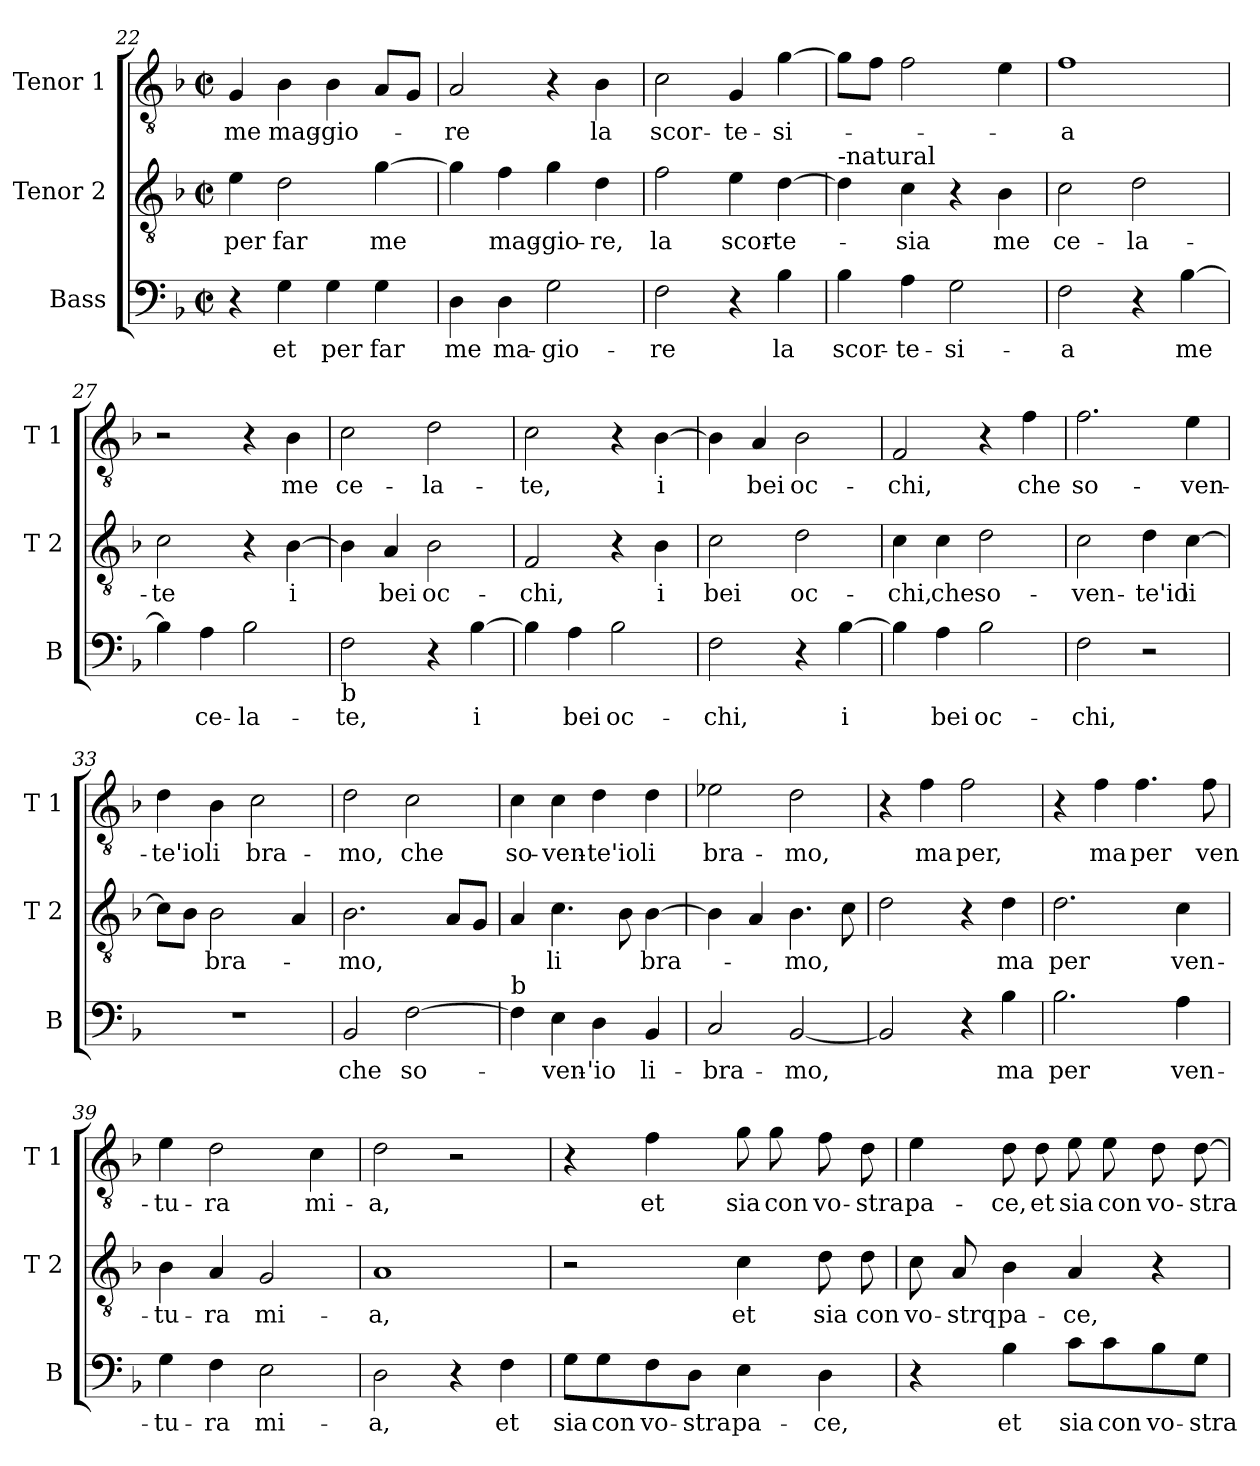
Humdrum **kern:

**kern	**text	**kern	**text	**kern	**text
*part3	*part3	*part2	*part2	*part1	*part1
*staff3	*staff3	*staff2	*staff2	*staff1	*staff1
*I"Bass	*	*I"Tenor 2	*	*I"Tenor 1	*
*I'B	*	*I'T 2	*	*I'T 1	*
*clefF4	*	*clefGv2	*	*clefGv2	*
*k[b-]	*	*k[b-]	*	*k[b-]	*
*F:	*	*F:	*	*F:	*
*M2/2	*	*M2/2	*	*M2/2	*
*met(c|)	*	*met(c|)	*	*met(c|)	*
=22	=22	=22	=22	=22	=22
!	!	!	!LO:LY:b	!	!LO:LY:b
4r	.	4e\	per	4G/	me
!	!LO:LY:b	!	!LO:LY:b	!	!LO:LY:b
4G\	et	2d\	far	4B-\	mag-
!	!LO:LY:b	!	!	!	!LO:LY:b
4G\	per	.	.	4B-\	-gio-
!	!LO:LY:b	!	!LO:LY:b	!	!
4G\	far	[4g\	me	8A/L	.
.	.	.	.	8G/J	.
=23	=23	=23	=23	=23	=23
!	!LO:LY:b	!	!	!	!LO:LY:b
4D\	me	4g\]	.	2A/	-re
!	!LO:LY:b	!	!LO:LY:b	!	!
4D\	ma-	4f\	mag-	.	.
!	!LO:LY:b	!	!LO:LY:b	!	!
2G\	-gio-	4g\	-gio-	4r	.
!	!	!	!LO:LY:b	!	!LO:LY:b
.	.	4d\	-re,	4B-\	la
=24	=24	=24	=24	=24	=24
!	!LO:LY:b	!	!LO:LY:b	!	!LO:LY:b
2F\	-re	2f\	la	2c\	scor-
!	!	!	!LO:LY:b	!	!LO:LY:b
4r	.	4e\	scor-	4G/	-te-
!	!LO:LY:b	!	!LO:LY:b	!	!LO:LY:b
4B-\	la	[4d\	-te-	[4g\	-si-
=25	=25	=25	=25	=25	=25
!	!	!LO:TX:a:t=-natural	!	!	!
!	!LO:LY:b	!	!	!	!
4B-\	scor-	4d\]	.	8g\L]	.
.	.	.	.	8f\J	.
!	!LO:LY:b	!	!LO:LY:b	!	!
4A\	-te-	4c\	-sia	2f\	.
!	!LO:LY:b	!	!	!	!
2G\	-si-	4r	.	.	.
!	!	!	!LO:LY:b	!	!
.	.	4B-\	me	4e\	.
!!LO:LB:g=z
=26	=26	=26	=26	=26	=26
!	!LO:LY:b	!	!LO:LY:b	!	!LO:LY:b
2F\	-a	2c\	ce-	1f	-a
!	!	!	!LO:LY:b	!	!
4r	.	2d\	-la-	.	.
!	!LO:LY:b	!	!	!	!
[4B-\	me	.	.	.	.
=27	=27	=27	=27	=27	=27
!	!	!	!LO:LY:b	!	!
4B-\]	.	2c\	-te	2r	.
!	!LO:LY:b	!	!	!	!
4A\	ce-	.	.	.	.
!	!LO:LY:b	!	!	!	!
2B-\	-la-	4r	.	4r	.
!	!	!	!LO:LY:b	!	!LO:LY:b
.	.	[4B-\	i	4B-\	me
=28	=28	=28	=28	=28	=28
!LO:TX:b:t=b	!	!	!	!	!
!	!LO:LY:b	!	!	!	!LO:LY:b
2F\	-te,	4B-\]	.	2c\	ce-
!	!	!	!LO:LY:b	!	!
.	.	4A/	bei	.	.
!	!	!	!LO:LY:b	!	!LO:LY:b
4r	.	2B-\	oc-	2d\	-la-
!	!LO:LY:b	!	!	!	!
[4B-\	i	.	.	.	.
=29	=29	=29	=29	=29	=29
!	!	!	!LO:LY:b	!	!LO:LY:b
4B-\]	.	2F/	-chi,	2c\	-te,
!	!LO:LY:b	!	!	!	!
4A\	bei	.	.	.	.
!	!LO:LY:b	!	!	!	!
2B-\	oc-	4r	.	4r	.
!	!	!	!LO:LY:b	!	!LO:LY:b
.	.	4B-\	i	[4B-\	i
=30	=30	=30	=30	=30	=30
!	!LO:LY:b	!	!LO:LY:b	!	!
2F\	-chi,	2c\	bei	4B-\]	.
!	!	!	!	!	!LO:LY:b
.	.	.	.	4A/	bei
!	!	!	!LO:LY:b	!	!LO:LY:b
4r	.	2d\	oc-	2B-\	oc-
!	!LO:LY:b	!	!	!	!
[4B-\	i	.	.	.	.
!!LO:LB:g=z
=31	=31	=31	=31	=31	=31
!	!	!	!LO:LY:b	!	!LO:LY:b
4B-\]	.	4c\	-chi,	2F/	-chi,
!	!LO:LY:b	!	!LO:LY:b	!	!
4A\	bei	4c\	che	.	.
!	!LO:LY:b	!	!LO:LY:b	!	!
2B-\	oc-	2d\	so-	4r	.
!	!	!	!	!	!LO:LY:b
.	.	.	.	4f\	che
=32	=32	=32	=32	=32	=32
!	!LO:LY:b	!	!LO:LY:b	!	!LO:LY:b
2F\	-chi,	2c\	-ven-	2.f\	so-
!	!	!	!LO:LY:b	!	!
2r	.	4d\	-te'io	.	.
!	!	!	!LO:LY:b	!	!LO:LY:b
.	.	[4c\	li	4e\	-ven-
=33	=33	=33	=33	=33	=33
!	!	!	!	!	!LO:LY:b
1r	.	8c\L]	.	4d\	-te'io
.	.	8B-\J	.	.	.
!	!	!	!LO:LY:b	!	!LO:LY:b
.	.	2B-\	bra-	4B-\	li
!	!	!	!	!	!LO:LY:b
.	.	.	.	2c\	bra-
.	.	4A/	.	.	.
=34	=34	=34	=34	=34	=34
!	!LO:LY:b	!	!LO:LY:b	!	!LO:LY:b
2BB-/	che	2.B-\	-mo,	2d\	-mo,
!	!LO:LY:b	!	!	!	!LO:LY:b
[2F\	so-	.	.	2c\	che
.	.	8A/L	.	.	.
.	.	8G/J	.	.	.
=35	=35	=35	=35	=35	=35
!LO:TX:a:t=b	!	!	!	!	!
!	!	!	!	!	!LO:LY:b
4F\]	.	4A/	.	4c\	so-
!	!LO:LY:b	!	!LO:LY:b	!	!LO:LY:b
4E\	-ven-	4.c\	li	4c\	-ven-
!	!LO:LY:b	!	!	!	!LO:LY:b
4D\	-'io	.	.	4d\	-te'io
.	.	8B-\	.	.	.
!	!LO:LY:b	!	!LO:LY:b	!	!LO:LY:b
4BB-/	li-	[4B-\	bra-	4d\	li
!!LO:PB:g=z
=36	=36	=36	=36	=36	=36
!	!LO:LY:b	!	!	!	!LO:LY:b
2C/	-bra-	4B-\]	.	2e-X\	bra-
.	.	4A/	.	.	.
!	!LO:LY:b	!	!LO:LY:b	!	!LO:LY:b
[2BB-/	-mo,	4.B-\	-mo,	2d\	-mo,
.	.	8c\	.	.	.
=37	=37	=37	=37	=37	=37
2BB-/]	.	2d\	.	4r	.
!	!	!	!	!	!LO:LY:b
.	.	.	.	4f\	ma
!	!	!	!	!	!LO:LY:b
4r	.	4r	.	2f\	per,
!	!LO:LY:b	!	!LO:LY:b	!	!
4B-\	ma	4d\	ma	.	.
=38	=38	=38	=38	=38	=38
!	!LO:LY:b	!	!LO:LY:b	!	!
2.B-\	per	2.d\	per	4r	.
!	!	!	!	!	!LO:LY:b
.	.	.	.	4f\	ma
!	!	!	!	!	!LO:LY:b
.	.	.	.	4.f\	per
!	!LO:LY:b	!	!LO:LY:b	!	!
4A\	ven-	4c\	ven-	.	.
!	!	!	!	!	!LO:LY:b
.	.	.	.	8f\	ven-
=39	=39	=39	=39	=39	=39
!	!LO:LY:b	!	!LO:LY:b	!	!LO:LY:b
4G\	-tu-	4B-\	-tu-	4e\	-tu-
!	!LO:LY:b	!	!LO:LY:b	!	!LO:LY:b
4F\	-ra	4A/	-ra	2d\	-ra
!	!LO:LY:b	!	!LO:LY:b	!	!
2E\	mi-	2G/	mi-	.	.
!	!	!	!	!	!LO:LY:b
.	.	.	.	4c\	mi-
=40	=40	=40	=40	=40	=40
!	!LO:LY:b	!	!LO:LY:b	!	!LO:LY:b
2D\	-a,	1A	-a,	2d\	-a,
4r	.	.	.	2r	.
!	!LO:LY:b	!	!	!	!
4F\	et	.	.	.	.
!!LO:LB:g=z
=41	=41	=41	=41	=41	=41
!	!LO:LY:b	!	!	!	!
8G\L	sia	2r	.	4r	.
!	!LO:LY:b	!	!	!	!
8G\	con	.	.	.	.
!	!LO:LY:b	!	!	!	!LO:LY:b
8F\	vo-	.	.	4f\	et
!	!LO:LY:b	!	!	!	!
8D\J	-stra	.	.	.	.
!	!LO:LY:b	!	!LO:LY:b	!	!LO:LY:b
4E\	pa-	4c\	et	8g\	sia
!	!	!	!	!	!LO:LY:b
.	.	.	.	8g\	con
!	!LO:LY:b	!	!LO:LY:b	!	!LO:LY:b
4D\	-ce,	8d\	sia	8f\	vo-
!	!	!	!LO:LY:b	!	!LO:LY:b
.	.	8d\	con	8d\	-stra
=42	=42	=42	=42	=42	=42
!	!	!	!LO:LY:b	!	!LO:LY:b
4r	.	8c\	vo-	4e\	pa-
!	!	!	!LO:LY:b	!	!
.	.	8A/	-strq	.	.
!	!LO:LY:b	!	!LO:LY:b	!	!LO:LY:b
4B-\	et	4B-\	pa-	8d\	-ce,
!	!	!	!	!	!LO:LY:b
.	.	.	.	8d\	et
!	!LO:LY:b	!	!LO:LY:b	!	!LO:LY:b
8c\L	sia	4A/	-ce,	8e\	sia
!	!LO:LY:b	!	!	!	!LO:LY:b
8c\	con	.	.	8e\	con
!	!LO:LY:b	!	!	!	!LO:LY:b
8B-\	vo-	4r	.	8d\	vo-
!	!LO:LY:b	!	!	!	!LO:LY:b
8G\J	-stra	.	.	[8d\	-stra
=	=	=	=	=	=
*-	*-	*-	*-	*-	*-
